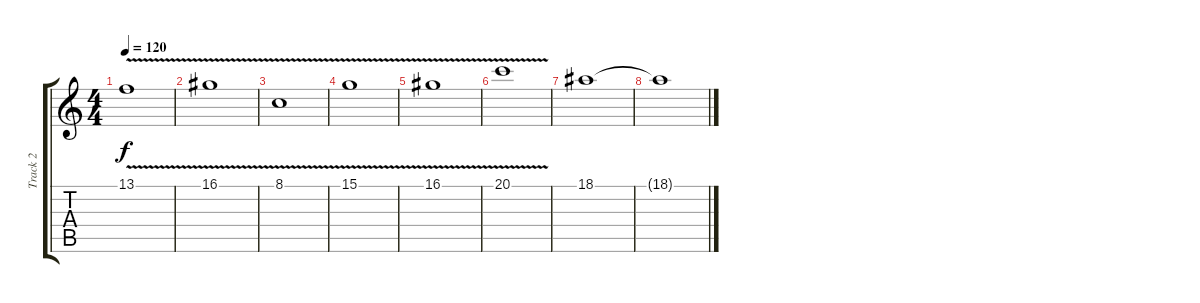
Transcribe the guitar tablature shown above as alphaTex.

\track ("Track 2" "Track 2") {instrument panflute}
\staff {score tabs}
\tuning (E4 B3 G3 D3 A2 E2) {hide}
\ts (4 4)
\tempo 120
\clef g2
\ks c
13.1{v}.1{dy f} |
16.1{v}.1 |
8.1{v}.1 |
15.1{v}.1 |
16.1{v}.1 |
20.1{v}.1 |
18.1.1 |
18.1{t}.1
